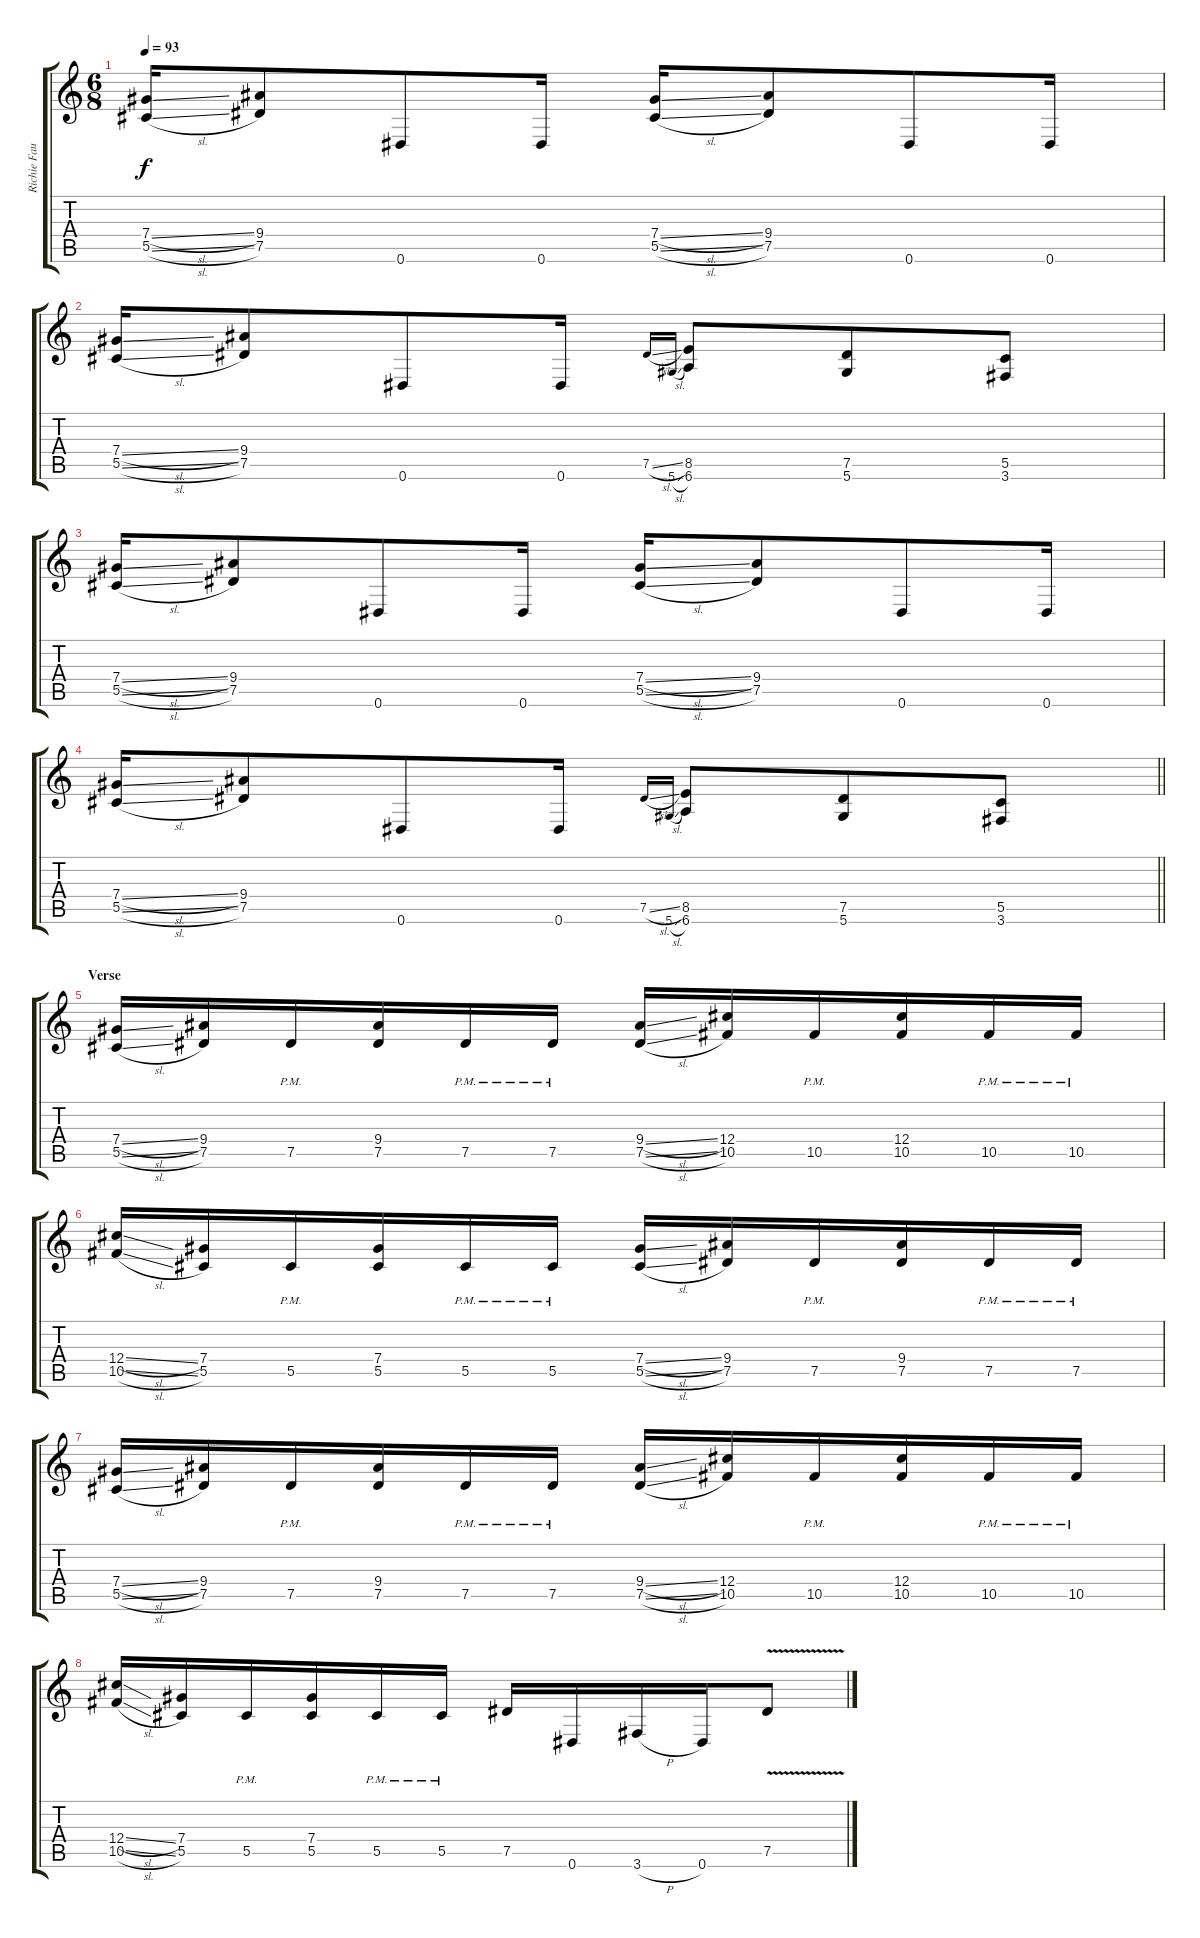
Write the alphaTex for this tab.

\track ("Richie Faulkner" "Richie Fau") {instrument distortionguitar}
\staff {score tabs}
\tuning (Eb4 Bb3 Gb3 Db3 Ab2 Eb2) {hide}
\ts (6 8)
\section ("" "")
\tempo 93
\clef g2
\ks c
(7.4{sl} 5.5{sl}).16{dy f} (9.4 7.5).8 0.6.8 0.6.16 (7.4{sl} 5.5{sl}).16 (9.4 7.5).8 0.6.8 0.6.16 |
(7.4{sl} 5.5{sl}).16 (9.4 7.5).8 0.6.8 0.6.16 7.5{sl}.16{gr onbeat} 5.6{sl}.16{gr onbeat} (8.5 6.6).8 (7.5 5.6).8 (5.5 3.6).8 |
(7.4{sl} 5.5{sl}).16 (9.4 7.5).8 0.6.8 0.6.16 (7.4{sl} 5.5{sl}).16 (9.4 7.5).8 0.6.8 0.6.16 |
\barLineRight lightlight
(7.4{sl} 5.5{sl}).16 (9.4 7.5).8 0.6.8 0.6.16 7.5{sl}.16{gr onbeat} 5.6{sl}.16{gr onbeat} (8.5 6.6).8 (7.5 5.6).8 (5.5 3.6).8 |
\section ("" "Verse")
(7.4{sl} 5.5{sl}).16 (9.4 7.5).16 7.5{pm}.16 (9.4 7.5).16 7.5{pm}.16 7.5{pm}.16 (9.4{sl} 7.5{sl}).16 (12.4 10.5).16 10.5{pm}.16 (12.4 10.5).16 10.5{pm}.16 10.5{pm}.16 |
(12.4{sl} 10.5{sl}).16 (7.4 5.5).16 5.5{pm}.16 (7.4 5.5).16 5.5{pm}.16 5.5{pm}.16 (7.4{sl} 5.5{sl}).16 (9.4 7.5).16 7.5{pm}.16 (9.4 7.5).16 7.5{pm}.16 7.5{pm}.16 |
(7.4{sl} 5.5{sl}).16 (9.4 7.5).16 7.5{pm}.16 (9.4 7.5).16 7.5{pm}.16 7.5{pm}.16 (9.4{sl} 7.5{sl}).16 (12.4 10.5).16 10.5{pm}.16 (12.4 10.5).16 10.5{pm}.16 10.5{pm}.16 |
(12.4{sl} 10.5{sl}).16 (7.4 5.5).16 5.5{pm}.16 (7.4 5.5).16 5.5{pm}.16 5.5{pm}.16 7.5.16 0.6.16 3.6{h}.16 0.6.16 7.5{v}.8
